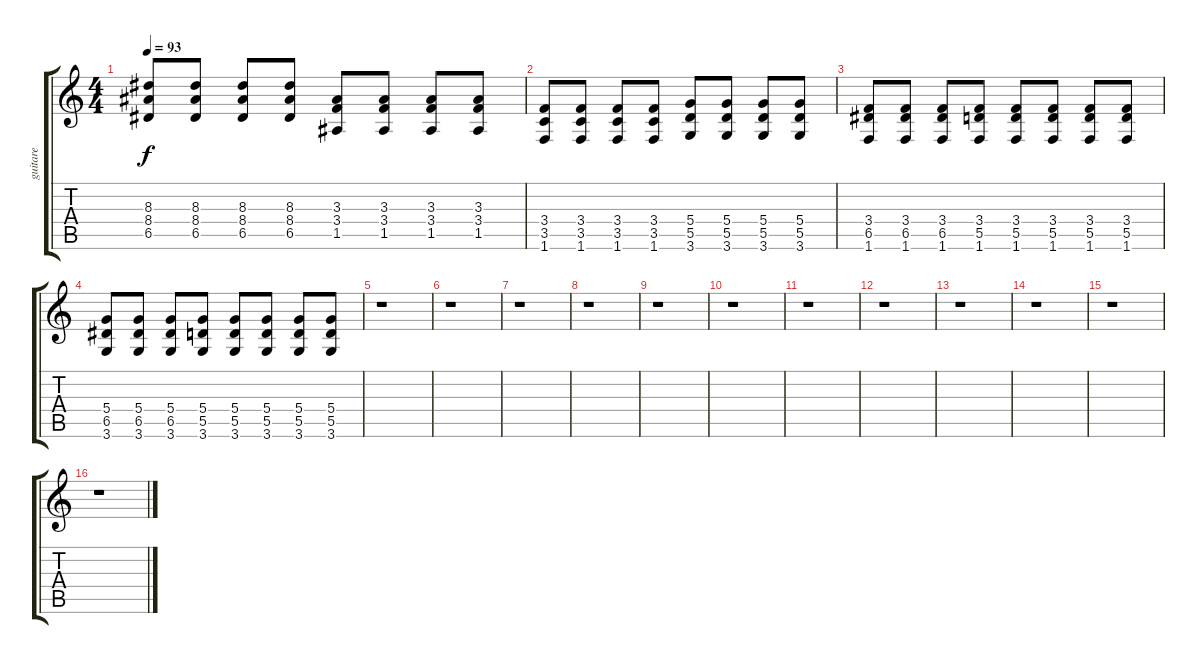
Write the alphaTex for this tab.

\track ("guitare" "guitare") {instrument distortionguitar}
\staff {score tabs}
\tuning (E4 B3 G3 D3 A2 E2) {hide}
\ts (4 4)
\tempo 93
\clef g2
\ks c
(8.3 8.4 6.5).8{dy f} (8.3 8.4 6.5).8 (8.3 8.4 6.5).8 (8.3 8.4 6.5).8 (3.3 3.4 1.5).8 (3.3 3.4 1.5).8 (3.3 3.4 1.5).8 (3.3 3.4 1.5).8 |
(3.4 3.5 1.6).8 (3.4 3.5 1.6).8 (3.4 3.5 1.6).8 (3.4 3.5 1.6).8 (5.4 5.5 3.6).8 (5.4 5.5 3.6).8 (5.4 5.5 3.6).8 (5.4 5.5 3.6).8 |
(3.4 6.5 1.6).8 (3.4 6.5 1.6).8 (3.4 6.5 1.6).8 (3.4 5.5 1.6).8 (3.4 5.5 1.6).8 (3.4 5.5 1.6).8 (3.4 5.5 1.6).8 (3.4 5.5 1.6).8 |
(5.4 6.5 3.6).8 (5.4 6.5 3.6).8 (5.4 6.5 3.6).8 (5.4 5.5 3.6).8 (5.4 5.5 3.6).8 (5.4 5.5 3.6).8 (5.4 5.5 3.6).8 (5.4 5.5 3.6).8 |
r.1 |
r.1 |
r.1 |
r.1 |
r.1 |
r.1 |
r.1 |
r.1 |
r.1 |
r.1 |
r.1 |
r.1
